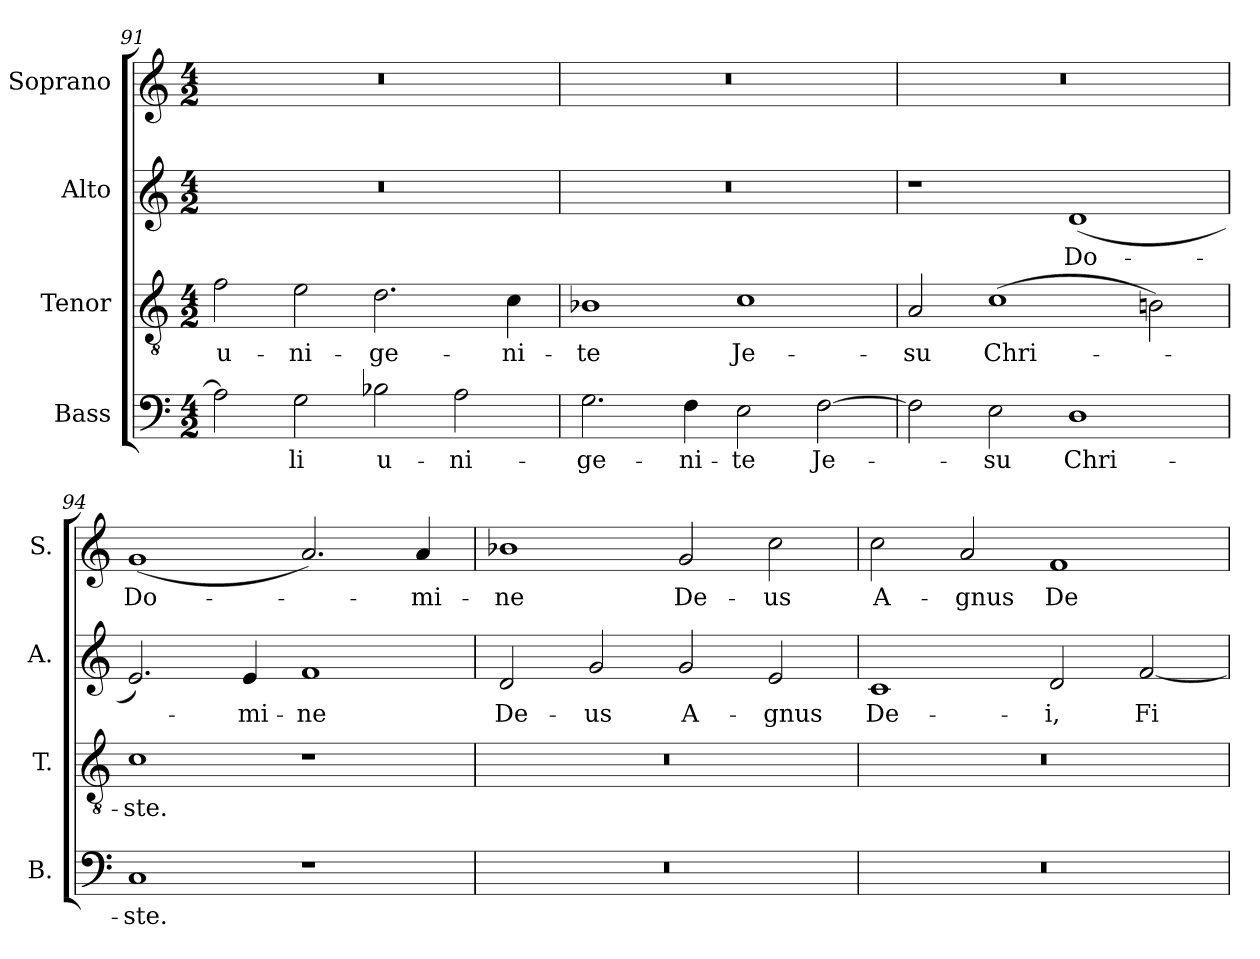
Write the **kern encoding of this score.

**kern	**text	**kern	**text	**kern	**text	**kern	**text
*part4	*part4	*part3	*part3	*part2	*part2	*part1	*part1
*staff4	*staff4	*staff3	*staff3	*staff2	*staff2	*staff1	*staff1
*I"Bass	*	*I"Tenor	*	*I"Alto	*	*I"Soprano	*
*I'B.	*	*I'T.	*	*I'A.	*	*I'S.	*
*clefF4	*	*clefGv2	*	*clefG2	*	*clefG2	*
*	*	*ITrd7c12	*	*	*	*	*
*k[]	*	*k[]	*	*k[]	*	*k[]	*
*C:	*	*C:	*	*C:	*	*C:	*
*M4/2	*	*M4/2	*	*M4/2	*	*M4/2	*
=91	=91	=91	=91	=91	=91	=91	=91
!	!	!	!LO:LY:b:color=#000000	!LO:N:vis=1	!	!LO:N:vis=1	!
2Ai\]	.	2Fi\	u-	0r	.	0r	.
!	!LO:LY:b:color=#000000	!	!	!	!	!	!
!	!	!	!LO:LY:b:color=#000000	!	!	!	!
2Gi\	-li	2Ei\	-ni-	.	.	.	.
!	!LO:LY:b:color=#000000	!	!	!	!	!	!
!	!	!	!LO:LY:b:color=#000000	!	!	!	!
2B-Xi\	u-	2.Di\	-ge-	.	.	.	.
!	!LO:LY:b:color=#000000	!	!	!	!	!	!
2Ai\	-ni-	.	.	.	.	.	.
!	!	!	!LO:LY:b:color=#000000	!	!	!	!
.	.	4Ci\	-ni-	.	.	.	.
=92	=92	=92	=92	=92	=92	=92	=92
!	!LO:LY:b:color=#000000	!	!	!	!	!	!
!	!	!	!LO:LY:b:color=#000000	!LO:N:vis=1	!	!LO:N:vis=1	!
2.Gi\	-ge-	1BB-Xi	-te	0r	.	0r	.
!	!LO:LY:b:color=#000000	!	!	!	!	!	!
4Fi\	-ni-	.	.	.	.	.	.
!	!LO:LY:b:color=#000000	!	!	!	!	!	!
!	!	!	!LO:LY:b:color=#000000	!	!	!	!
2Ei\	-te	1Ci	Je-	.	.	.	.
!	!LO:LY:b:color=#000000	!	!	!	!	!	!
[2Fi\	Je-	.	.	.	.	.	.
=93	=93	=93	=93	=93	=93	=93	=93
!	!	!	!LO:LY:b:color=#000000	!	!	!LO:N:vis=1	!
2Fi\]	.	2AAi/	-su	1r	.	0r	.
!	!LO:LY:b:color=#000000	!	!	!	!	!	!
!	!	!	!LO:LY:b:color=#000000	!	!	!	!
2Ei\	-su	(1Ci	Chri-	.	.	.	.
!	!LO:LY:b:color=#000000	!	!	!	!	!	!
!	!	!	!	!	!LO:LY:b:color=#000000	!	!
1Di	Chri-	.	.	(1di	Do-	.	.
.	.	2BBni\)	.	.	.	.	.
!!LO:LB:g=z
=94	=94	=94	=94	=94	=94	=94	=94
!	!LO:LY:b:color=#000000	!	!	!	!	!	!
!	!	!	!LO:LY:b:color=#000000	!	!	!	!
!	!	!	!	!	!	!	!LO:LY:b:color=#000000
1Ci	-ste.	1Ci	-ste.	2.ei/)	.	(1gi	Do-
!	!	!	!	!	!LO:LY:b:color=#000000	!	!
.	.	.	.	4ei/	-mi-	.	.
!	!	!	!	!	!LO:LY:b:color=#000000	!	!
1r	.	1r	.	1fi	-ne	2.ai/)	.
!	!	!	!	!	!	!	!LO:LY:b:color=#000000
.	.	.	.	.	.	4ai/	-mi-
=95	=95	=95	=95	=95	=95	=95	=95
!LO:N:vis=1	!	!LO:N:vis=1	!	!	!	!	!
!	!	!	!	!	!LO:LY:b:color=#000000	!	!
!	!	!	!	!	!	!	!LO:LY:b:color=#000000
0r	.	0r	.	2di/	De-	1b-Xi	-ne
!	!	!	!	!	!LO:LY:b:color=#000000	!	!
.	.	.	.	2gi/	-us	.	.
!	!	!	!	!	!LO:LY:b:color=#000000	!	!
!	!	!	!	!	!	!	!LO:LY:b:color=#000000
.	.	.	.	2gi/	A-	2gi/	De-
!	!	!	!	!	!LO:LY:b:color=#000000	!	!
!	!	!	!	!	!	!	!LO:LY:b:color=#000000
.	.	.	.	2ei/	-gnus	2cci\	-us
=96	=96	=96	=96	=96	=96	=96	=96
!LO:N:vis=1	!	!LO:N:vis=1	!	!	!	!	!
!	!	!	!	!	!LO:LY:b:color=#000000	!	!
!	!	!	!	!	!	!	!LO:LY:b:color=#000000
0r	.	0r	.	1ci	De-	2cci\	A-
!	!	!	!	!	!	!	!LO:LY:b:color=#000000
.	.	.	.	.	.	2ai/	-gnus
!	!	!	!	!	!LO:LY:b:color=#000000	!	!
!	!	!	!	!	!	!	!LO:LY:b:color=#000000
.	.	.	.	2di/	-i,	1fi	De-
!	!	!	!	!	!LO:LY:b:color=#000000	!	!
.	.	.	.	[2fi/	Fi-	.	.
=	=	=	=	=	=	=	=
*-	*-	*-	*-	*-	*-	*-	*-
